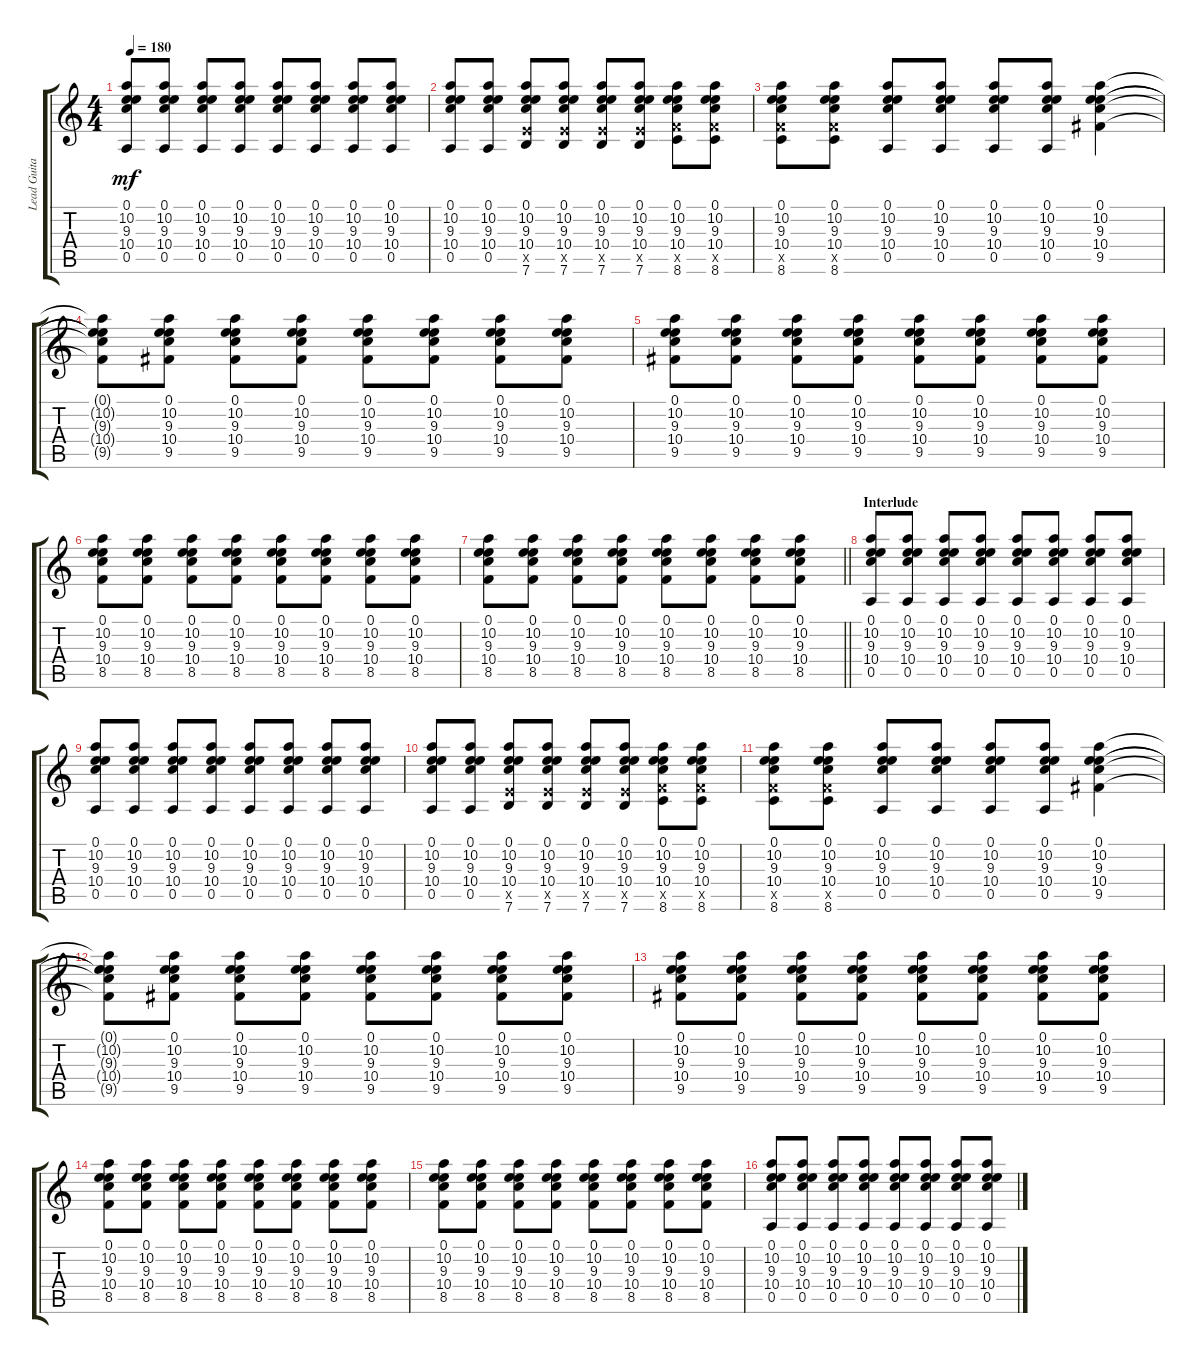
\track ("Lead Guitar" "Lead Guita") {instrument electricguitarclean}
\staff {score tabs}
\tuning (E4 B3 G3 D3 A2 E2) {hide}
\ts (4 4)
\tempo 180
\clef g2
\ks aminor
(0.1 10.2 9.3 10.4 0.5).8{dy mf} (0.1 10.2 9.3 10.4 0.5).8 (0.1 10.2 9.3 10.4 0.5).8 (0.1 10.2 9.3 10.4 0.5).8 (0.1 10.2 9.3 10.4 0.5).8 (0.1 10.2 9.3 10.4 0.5).8 (0.1 10.2 9.3 10.4 0.5).8 (0.1 10.2 9.3 10.4 0.5).8 |
(0.1 10.2 9.3 10.4 0.5).8 (0.1 10.2 9.3 10.4 0.5).8 (0.1 10.2 9.3 10.4 7.5{x} 7.6).8 (0.1 10.2 9.3 10.4 7.5{x} 7.6).8 (0.1 10.2 9.3 10.4 7.5{x} 7.6).8 (0.1 10.2 9.3 10.4 7.5{x} 7.6).8 (0.1 10.2 9.3 10.4 8.5{x} 8.6).8 (0.1 10.2 9.3 10.4 8.5{x} 8.6).8 |
(0.1 10.2 9.3 10.4 8.5{x} 8.6).8 (0.1 10.2 9.3 10.4 8.5{x} 8.6).8 (0.1 10.2 9.3 10.4 0.5).8 (0.1 10.2 9.3 10.4 0.5).8 (0.1 10.2 9.3 10.4 0.5).8 (0.1 10.2 9.3 10.4 0.5).8 (0.1 10.2 9.3 10.4 9.5).4 |
(0.1{t} 10.2{t} 9.3{t} 10.4{t} 9.5{t}).8 (0.1 10.2 9.3 10.4 9.5).8 (0.1 10.2 9.3 10.4 9.5).8 (0.1 10.2 9.3 10.4 9.5).8 (0.1 10.2 9.3 10.4 9.5).8 (0.1 10.2 9.3 10.4 9.5).8 (0.1 10.2 9.3 10.4 9.5).8 (0.1 10.2 9.3 10.4 9.5).8 |
(0.1 10.2 9.3 10.4 9.5).8 (0.1 10.2 9.3 10.4 9.5).8 (0.1 10.2 9.3 10.4 9.5).8 (0.1 10.2 9.3 10.4 9.5).8 (0.1 10.2 9.3 10.4 9.5).8 (0.1 10.2 9.3 10.4 9.5).8 (0.1 10.2 9.3 10.4 9.5).8 (0.1 10.2 9.3 10.4 9.5).8 |
(0.1 10.2 9.3 10.4 8.5).8 (0.1 10.2 9.3 10.4 8.5).8 (0.1 10.2 9.3 10.4 8.5).8 (0.1 10.2 9.3 10.4 8.5).8 (0.1 10.2 9.3 10.4 8.5).8 (0.1 10.2 9.3 10.4 8.5).8 (0.1 10.2 9.3 10.4 8.5).8 (0.1 10.2 9.3 10.4 8.5).8 |
\barLineRight lightlight
(0.1 10.2 9.3 10.4 8.5).8 (0.1 10.2 9.3 10.4 8.5).8 (0.1 10.2 9.3 10.4 8.5).8 (0.1 10.2 9.3 10.4 8.5).8 (0.1 10.2 9.3 10.4 8.5).8 (0.1 10.2 9.3 10.4 8.5).8 (0.1 10.2 9.3 10.4 8.5).8 (0.1 10.2 9.3 10.4 8.5).8 |
\section ("" "Interlude")
(0.1 10.2 9.3 10.4 0.5).8 (0.1 10.2 9.3 10.4 0.5).8 (0.1 10.2 9.3 10.4 0.5).8 (0.1 10.2 9.3 10.4 0.5).8 (0.1 10.2 9.3 10.4 0.5).8 (0.1 10.2 9.3 10.4 0.5).8 (0.1 10.2 9.3 10.4 0.5).8 (0.1 10.2 9.3 10.4 0.5).8 |
(0.1 10.2 9.3 10.4 0.5).8 (0.1 10.2 9.3 10.4 0.5).8 (0.1 10.2 9.3 10.4 0.5).8 (0.1 10.2 9.3 10.4 0.5).8 (0.1 10.2 9.3 10.4 0.5).8 (0.1 10.2 9.3 10.4 0.5).8 (0.1 10.2 9.3 10.4 0.5).8 (0.1 10.2 9.3 10.4 0.5).8 |
(0.1 10.2 9.3 10.4 0.5).8 (0.1 10.2 9.3 10.4 0.5).8 (0.1 10.2 9.3 10.4 7.5{x} 7.6).8 (0.1 10.2 9.3 10.4 7.5{x} 7.6).8 (0.1 10.2 9.3 10.4 7.5{x} 7.6).8 (0.1 10.2 9.3 10.4 7.5{x} 7.6).8 (0.1 10.2 9.3 10.4 8.5{x} 8.6).8 (0.1 10.2 9.3 10.4 8.5{x} 8.6).8 |
(0.1 10.2 9.3 10.4 8.5{x} 8.6).8 (0.1 10.2 9.3 10.4 8.5{x} 8.6).8 (0.1 10.2 9.3 10.4 0.5).8 (0.1 10.2 9.3 10.4 0.5).8 (0.1 10.2 9.3 10.4 0.5).8 (0.1 10.2 9.3 10.4 0.5).8 (0.1 10.2 9.3 10.4 9.5).4 |
(0.1{t} 10.2{t} 9.3{t} 10.4{t} 9.5{t}).8 (0.1 10.2 9.3 10.4 9.5).8 (0.1 10.2 9.3 10.4 9.5).8 (0.1 10.2 9.3 10.4 9.5).8 (0.1 10.2 9.3 10.4 9.5).8 (0.1 10.2 9.3 10.4 9.5).8 (0.1 10.2 9.3 10.4 9.5).8 (0.1 10.2 9.3 10.4 9.5).8 |
(0.1 10.2 9.3 10.4 9.5).8 (0.1 10.2 9.3 10.4 9.5).8 (0.1 10.2 9.3 10.4 9.5).8 (0.1 10.2 9.3 10.4 9.5).8 (0.1 10.2 9.3 10.4 9.5).8 (0.1 10.2 9.3 10.4 9.5).8 (0.1 10.2 9.3 10.4 9.5).8 (0.1 10.2 9.3 10.4 9.5).8 |
(0.1 10.2 9.3 10.4 8.5).8 (0.1 10.2 9.3 10.4 8.5).8 (0.1 10.2 9.3 10.4 8.5).8 (0.1 10.2 9.3 10.4 8.5).8 (0.1 10.2 9.3 10.4 8.5).8 (0.1 10.2 9.3 10.4 8.5).8 (0.1 10.2 9.3 10.4 8.5).8 (0.1 10.2 9.3 10.4 8.5).8 |
(0.1 10.2 9.3 10.4 8.5).8 (0.1 10.2 9.3 10.4 8.5).8 (0.1 10.2 9.3 10.4 8.5).8 (0.1 10.2 9.3 10.4 8.5).8 (0.1 10.2 9.3 10.4 8.5).8 (0.1 10.2 9.3 10.4 8.5).8 (0.1 10.2 9.3 10.4 8.5).8 (0.1 10.2 9.3 10.4 8.5).8 |
(0.1 10.2 9.3 10.4 0.5).8 (0.1 10.2 9.3 10.4 0.5).8 (0.1 10.2 9.3 10.4 0.5).8 (0.1 10.2 9.3 10.4 0.5).8 (0.1 10.2 9.3 10.4 0.5).8 (0.1 10.2 9.3 10.4 0.5).8 (0.1 10.2 9.3 10.4 0.5).8 (0.1 10.2 9.3 10.4 0.5).8
